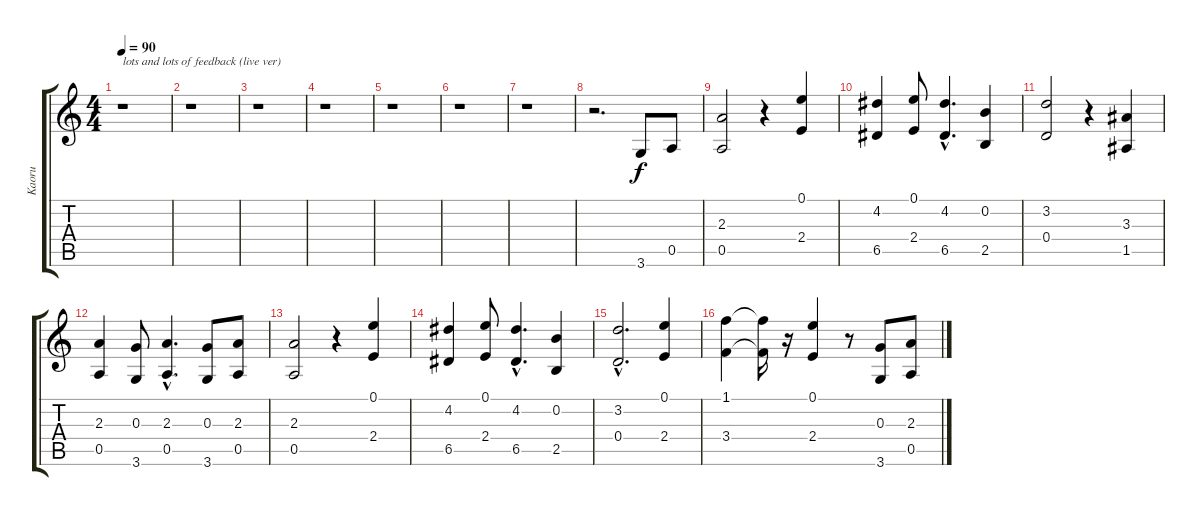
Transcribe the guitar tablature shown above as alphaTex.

\track ("Kaoru" "Kaoru") {instrument distortionguitar}
\staff {score tabs}
\tuning (E4 B3 G3 D3 A2 E2) {hide}
\ts (4 4)
\tempo 90
\clef g2
\ks c
r.1{txt "lots and lots of feedback (live ver)" dy f} |
r.1 |
r.1 |
r.1 |
r.1 |
r.1 |
r.1 |
r.2{d} 3.6.8 0.5.8 |
(2.3 0.5).2 r.4 (0.1 2.4).4 |
(4.2 6.5).4 (0.1 2.4).8 (4.2{hac} 6.5{hac}).4{d} (0.2 2.5).4 |
(3.2 0.4).2 r.4 (3.3 1.5).4 |
(2.3 0.5).4 (0.3 3.6).8 (2.3{hac} 0.5{hac}).4{d} (0.3 3.6).8 (2.3 0.5).8 |
(2.3 0.5).2 r.4 (0.1 2.4).4 |
(4.2 6.5).4 (0.1 2.4).8 (4.2{hac} 6.5{hac}).4{d} (0.2 2.5).4 |
(3.2{hac} 0.4{hac}).2{d} (0.1 2.4).4 |
(1.1 3.4).4 (1.1{t} 3.4{t}).16 r.16 (0.1 2.4).4 r.8 (0.3 3.6).8 (2.3 0.5).8
